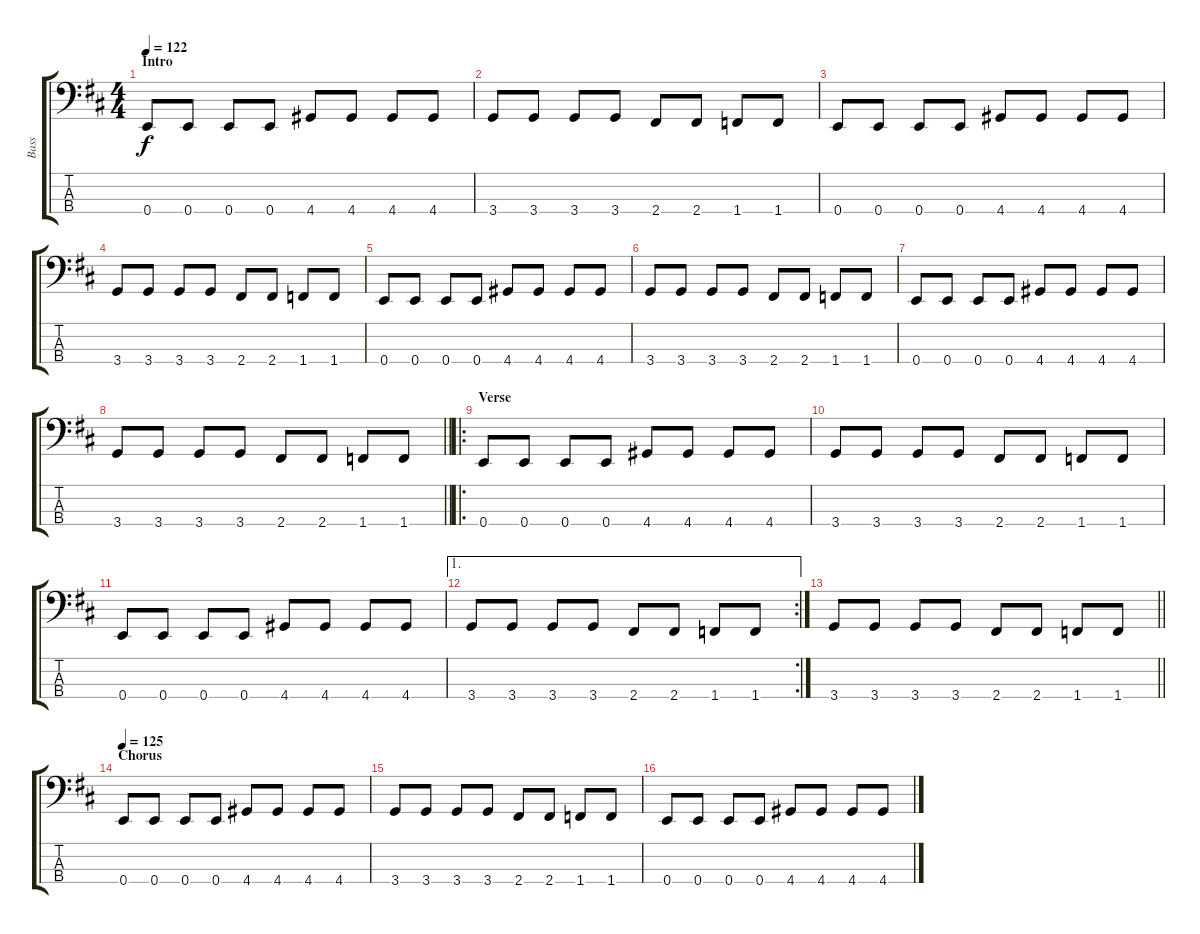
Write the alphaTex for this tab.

\track ("Bass" "Bass") {instrument electricbassfinger}
\staff {score tabs}
\tuning (G2 D2 A1 E1) {hide}
\ts (4 4)
\section ("" "Intro")
\tempo 122
\clef f4
\ks d
0.4.8{dy f instrument electricbassfinger} 0.4.8 0.4.8 0.4.8 4.4.8 4.4.8 4.4.8 4.4.8 |
3.4.8 3.4.8 3.4.8 3.4.8 2.4.8 2.4.8 1.4.8 1.4.8 |
0.4.8 0.4.8 0.4.8 0.4.8 4.4.8 4.4.8 4.4.8 4.4.8 |
3.4.8 3.4.8 3.4.8 3.4.8 2.4.8 2.4.8 1.4.8 1.4.8 |
0.4.8 0.4.8 0.4.8 0.4.8 4.4.8 4.4.8 4.4.8 4.4.8 |
3.4.8 3.4.8 3.4.8 3.4.8 2.4.8 2.4.8 1.4.8 1.4.8 |
0.4.8 0.4.8 0.4.8 0.4.8 4.4.8 4.4.8 4.4.8 4.4.8 |
\barLineRight lightlight
3.4.8 3.4.8 3.4.8 3.4.8 2.4.8 2.4.8 1.4.8 1.4.8 |
\ro
\section ("" "Verse")
0.4.8 0.4.8 0.4.8 0.4.8 4.4.8 4.4.8 4.4.8 4.4.8 |
3.4.8 3.4.8 3.4.8 3.4.8 2.4.8 2.4.8 1.4.8 1.4.8 |
0.4.8 0.4.8 0.4.8 0.4.8 4.4.8 4.4.8 4.4.8 4.4.8 |
\ae 1
\rc 2
3.4.8 3.4.8 3.4.8 3.4.8 2.4.8 2.4.8 1.4.8 1.4.8 |
\barLineRight lightlight
3.4.8 3.4.8 3.4.8 3.4.8 2.4.8 2.4.8 1.4.8 1.4.8 |
\section ("" "Chorus")
\tempo 125
0.4.8 0.4.8 0.4.8 0.4.8 4.4.8 4.4.8 4.4.8 4.4.8 |
3.4.8 3.4.8 3.4.8 3.4.8 2.4.8 2.4.8 1.4.8 1.4.8 |
0.4.8 0.4.8 0.4.8 0.4.8 4.4.8 4.4.8 4.4.8 4.4.8
